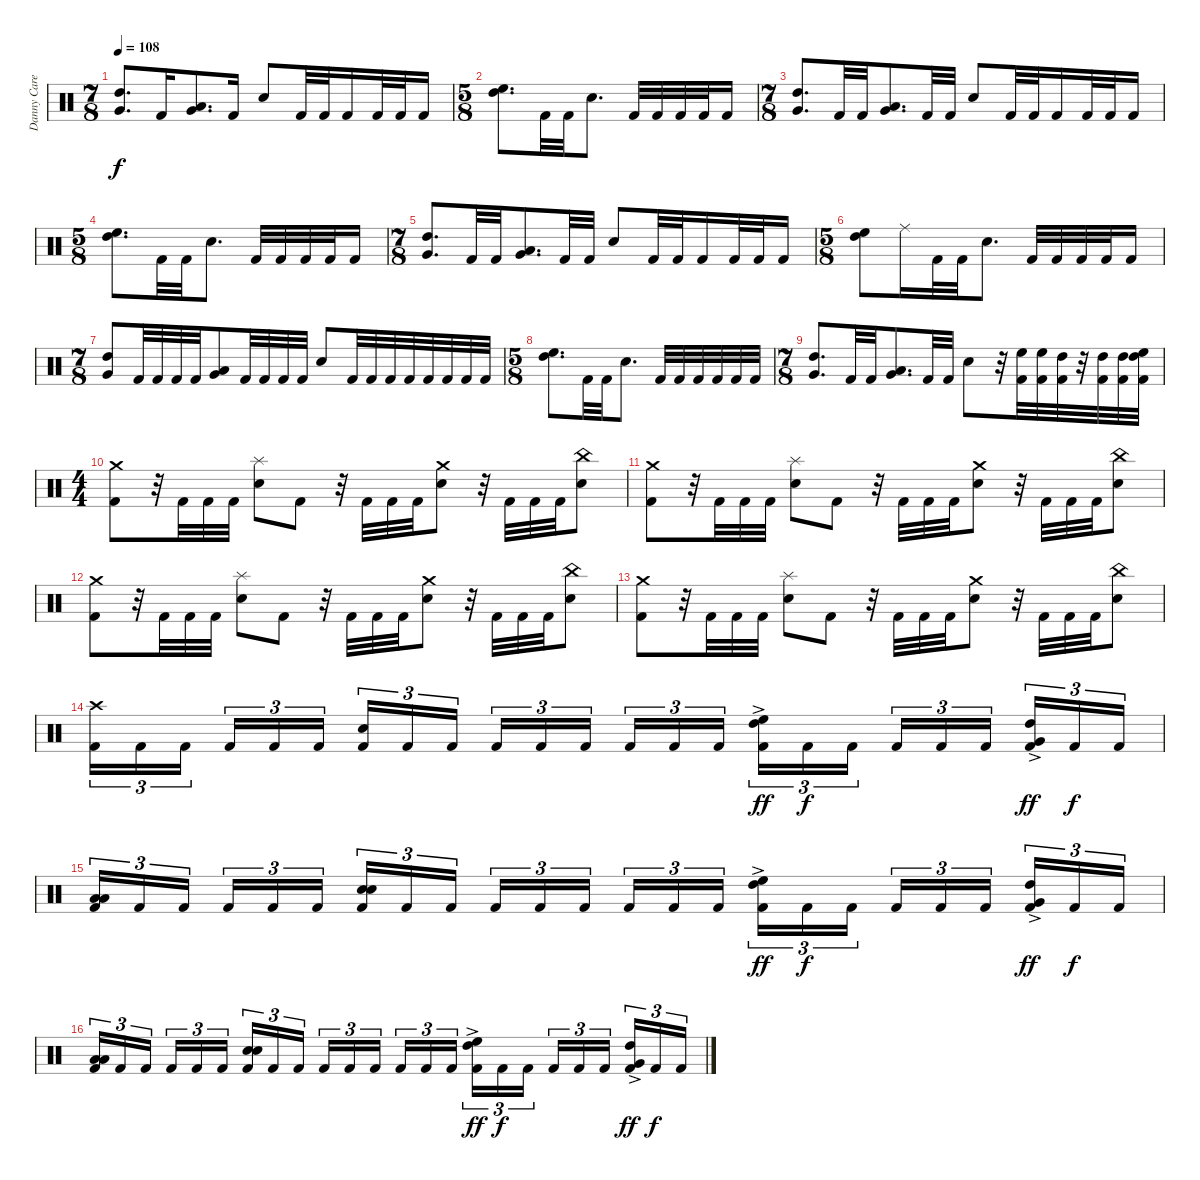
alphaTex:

\track ("Danny Carey" "Danny Care") {instrument percussion}
\staff {score}
\articulation defaults
\ts (7 8)
\tempo 108
\clef neutral
\ks c
("High Tom (hit)" "Very Low Tom (hit)").8{d dy f} "Kick (hit) 2".16 ("Very Low Tom (hit)" "Low Floor Tom (hit)").8{d} "Kick (hit) 2".16 "Electric Snare (hit)".8 "Kick (hit) 2".32 "Kick (hit) 2".32 "Kick (hit) 2".16 "Kick (hit) 2".32 "Kick (hit) 2".32 "Kick (hit) 2".16 |
\ts (5 8)
("High Floor Tom (hit)" "High Tom (hit)").8{d} "Kick (hit) 2".32 "Kick (hit) 2".32 "Electric Snare (hit)".8{d} "Kick (hit) 2".32 "Kick (hit) 2".32 "Kick (hit) 2".32 "Kick (hit) 2".32 "Kick (hit) 2".16 |
\ts (7 8)
("High Tom (hit)" "Very Low Tom (hit)").8{d} "Kick (hit) 2".32 "Kick (hit) 2".32 ("Very Low Tom (hit)" "Low Floor Tom (hit)").8{d} "Kick (hit) 2".32 "Kick (hit) 2".32 "Electric Snare (hit)".8 "Kick (hit) 2".32 "Kick (hit) 2".32 "Kick (hit) 2".16 "Kick (hit) 2".32 "Kick (hit) 2".32 "Kick (hit) 2".16 |
\ts (5 8)
("High Floor Tom (hit)" "High Tom (hit)").8{d} "Kick (hit) 2".32 "Kick (hit) 2".32 "Electric Snare (hit)".8{d} "Kick (hit) 2".32 "Kick (hit) 2".32 "Kick (hit) 2".32 "Kick (hit) 2".32 "Kick (hit) 2".16 |
\ts (7 8)
("High Tom (hit)" "Very Low Tom (hit)").8{d} "Kick (hit) 2".32 "Kick (hit) 2".32 ("Very Low Tom (hit)" "Low Floor Tom (hit)").8{d} "Kick (hit) 2".32 "Kick (hit) 2".32 "Electric Snare (hit)".8 "Kick (hit) 2".32 "Kick (hit) 2".32 "Kick (hit) 2".16 "Kick (hit) 2".32 "Kick (hit) 2".32 "Kick (hit) 2".16 |
\ts (5 8)
("High Floor Tom (hit)" "High Tom (hit)").8 "Ride (middle)".16 "Kick (hit) 2".32 "Kick (hit) 2".32 "Electric Snare (hit)".8{d} "Kick (hit) 2".32 "Kick (hit) 2".32 "Kick (hit) 2".32 "Kick (hit) 2".32 "Kick (hit) 2".16 |
\ts (7 8)
("High Tom (hit)" "Very Low Tom (hit)").8 "Kick (hit) 2".32 "Kick (hit) 2".32 "Kick (hit) 2".32 "Kick (hit) 2".32 ("Very Low Tom (hit)" "Low Floor Tom (hit)").8 "Kick (hit) 2".32 "Kick (hit) 2".32 "Kick (hit) 2".32 "Kick (hit) 2".32 "Electric Snare (hit)".8 "Kick (hit) 2".32 "Kick (hit) 2".32 "Kick (hit) 2".32 "Kick (hit) 2".32 "Kick (hit) 2".32 "Kick (hit) 2".32 "Kick (hit) 2".32 "Kick (hit) 2".32 |
\ts (5 8)
("High Floor Tom (hit)" "High Tom (hit)").8{d} "Kick (hit) 2".32 "Kick (hit) 2".32 "Electric Snare (hit)".8{d} "Kick (hit) 2".32 "Kick (hit) 2".32 "Kick (hit) 2".32 "Kick (hit) 2".32 "Kick (hit) 2".32 "Kick (hit) 2".32 |
\ts (7 8)
("High Tom (hit)" "Very Low Tom (hit)").8{d} "Kick (hit) 2".32 "Kick (hit) 2".32 ("Very Low Tom (hit)" "Low Floor Tom (hit)").8{d} "Kick (hit) 2".32 "Kick (hit) 2".32 "Electric Snare (hit)".8 r.32 ("High Floor Tom (hit)" "Kick (hit) 2").32 ("High Floor Tom (hit)" "Kick (hit) 2").32 ("High Tom (hit)" "Kick (hit) 2").32 r.32 ("High Tom (hit)" "Kick (hit) 2").32 ("High Tom (hit)" "Kick (hit) 2").32 ("High Floor Tom (hit)" "High Tom (hit)" "Kick (hit) 2").32 |
\ts (4 4)
("Crash medium (hit)" "Kick (hit) 2").8 r.32 "Kick (hit) 2".32 "Kick (hit) 2".32 "Kick (hit) 2".32 ("Splash (hit)" "Electric Snare (hit)").8 "Kick (hit) 2".8 r.32 "Kick (hit) 2".32 "Kick (hit) 2".32 "Kick (hit) 2".32 ("Crash medium (hit)" "Electric Snare (hit)").8 r.32 "Kick (hit) 2".32 "Kick (hit) 2".32 "Kick (hit) 2".32 ("China (hit)" "Electric Snare (hit)").8 |
("Crash medium (hit)" "Kick (hit) 2").8 r.32 "Kick (hit) 2".32 "Kick (hit) 2".32 "Kick (hit) 2".32 ("Splash (hit)" "Electric Snare (hit)").8 "Kick (hit) 2".8 r.32 "Kick (hit) 2".32 "Kick (hit) 2".32 "Kick (hit) 2".32 ("Crash medium (hit)" "Electric Snare (hit)").8 r.32 "Kick (hit) 2".32 "Kick (hit) 2".32 "Kick (hit) 2".32 ("China (hit)" "Electric Snare (hit)").8 |
("Crash medium (hit)" "Kick (hit) 2").8 r.32 "Kick (hit) 2".32 "Kick (hit) 2".32 "Kick (hit) 2".32 ("Splash (hit)" "Electric Snare (hit)").8 "Kick (hit) 2".8 r.32 "Kick (hit) 2".32 "Kick (hit) 2".32 "Kick (hit) 2".32 ("Crash medium (hit)" "Electric Snare (hit)").8 r.32 "Kick (hit) 2".32 "Kick (hit) 2".32 "Kick (hit) 2".32 ("China (hit)" "Electric Snare (hit)").8 |
("Crash medium (hit)" "Kick (hit) 2").8 r.32 "Kick (hit) 2".32 "Kick (hit) 2".32 "Kick (hit) 2".32 ("Splash (hit)" "Electric Snare (hit)").8 "Kick (hit) 2".8 r.32 "Kick (hit) 2".32 "Kick (hit) 2".32 "Kick (hit) 2".32 ("Crash medium (hit)" "Electric Snare (hit)").8 r.32 "Kick (hit) 2".32 "Kick (hit) 2".32 "Kick (hit) 2".32 ("China (hit)" "Electric Snare (hit)").8 |
("Crash high (hit)" "Kick (hit) 2").16{tu (3 2)} "Kick (hit) 2".16{tu (3 2)} "Kick (hit) 2".16{tu (3 2) beam splitsecondary} "Kick (hit) 2".16{tu (3 2)} "Kick (hit) 2".16{tu (3 2)} "Kick (hit) 2".16{tu (3 2)} ("Electric Snare (hit)" "Kick (hit) 2").16{tu (3 2)} "Kick (hit) 2".16{tu (3 2)} "Kick (hit) 2".16{tu (3 2) beam splitsecondary} "Kick (hit) 2".16{tu (3 2)} "Kick (hit) 2".16{tu (3 2)} "Kick (hit) 2".16{tu (3 2)} "Kick (hit) 2".16{tu (3 2)} "Kick (hit) 2".16{tu (3 2)} "Kick (hit) 2".16{tu (3 2) beam splitsecondary} ("High Floor Tom (hit)"{ac} "High Tom (hit)"{ac} "Kick (hit) 2").16{tu (3 2) dy ff} "Kick (hit) 2".16{tu (3 2) dy f} "Kick (hit) 2".16{tu (3 2)} "Kick (hit) 2".16{tu (3 2)} "Kick (hit) 2".16{tu (3 2)} "Kick (hit) 2".16{tu (3 2) beam splitsecondary} ("High Tom (hit)"{ac} "Very Low Tom (hit)"{ac} "Kick (hit) 2").16{tu (3 2) dy ff} "Kick (hit) 2".16{tu (3 2) dy f} "Kick (hit) 2".16{tu (3 2)} |
("Low Floor Tom (hit)" "Low Floor Tom (hit)" "Kick (hit) 2").16{tu (3 2)} "Kick (hit) 2".16{tu (3 2)} "Kick (hit) 2".16{tu (3 2) beam splitsecondary} "Kick (hit) 2".16{tu (3 2)} "Kick (hit) 2".16{tu (3 2)} "Kick (hit) 2".16{tu (3 2)} ("Electric Snare (hit)" "Electric Snare (hit)" "Kick (hit) 2").16{tu (3 2)} "Kick (hit) 2".16{tu (3 2)} "Kick (hit) 2".16{tu (3 2) beam splitsecondary} "Kick (hit) 2".16{tu (3 2)} "Kick (hit) 2".16{tu (3 2)} "Kick (hit) 2".16{tu (3 2)} "Kick (hit) 2".16{tu (3 2)} "Kick (hit) 2".16{tu (3 2)} "Kick (hit) 2".16{tu (3 2) beam splitsecondary} ("High Floor Tom (hit)"{ac} "High Tom (hit)"{ac} "Kick (hit) 2").16{tu (3 2) dy ff} "Kick (hit) 2".16{tu (3 2) dy f} "Kick (hit) 2".16{tu (3 2)} "Kick (hit) 2".16{tu (3 2)} "Kick (hit) 2".16{tu (3 2)} "Kick (hit) 2".16{tu (3 2) beam splitsecondary} ("High Tom (hit)"{ac} "Very Low Tom (hit)"{ac} "Kick (hit) 2").16{tu (3 2) dy ff} "Kick (hit) 2".16{tu (3 2) dy f} "Kick (hit) 2".16{tu (3 2)} |
("Low Floor Tom (hit)" "Low Floor Tom (hit)" "Kick (hit) 2").16{tu (3 2)} "Kick (hit) 2".16{tu (3 2)} "Kick (hit) 2".16{tu (3 2) beam splitsecondary} "Kick (hit) 2".16{tu (3 2)} "Kick (hit) 2".16{tu (3 2)} "Kick (hit) 2".16{tu (3 2)} ("Electric Snare (hit)" "Electric Snare (hit)" "Kick (hit) 2").16{tu (3 2)} "Kick (hit) 2".16{tu (3 2)} "Kick (hit) 2".16{tu (3 2) beam splitsecondary} "Kick (hit) 2".16{tu (3 2)} "Kick (hit) 2".16{tu (3 2)} "Kick (hit) 2".16{tu (3 2)} "Kick (hit) 2".16{tu (3 2)} "Kick (hit) 2".16{tu (3 2)} "Kick (hit) 2".16{tu (3 2) beam splitsecondary} ("High Floor Tom (hit)"{ac} "High Tom (hit)"{ac} "Kick (hit) 2").16{tu (3 2) dy ff} "Kick (hit) 2".16{tu (3 2) dy f} "Kick (hit) 2".16{tu (3 2)} "Kick (hit) 2".16{tu (3 2)} "Kick (hit) 2".16{tu (3 2)} "Kick (hit) 2".16{tu (3 2) beam splitsecondary} ("High Tom (hit)"{ac} "Very Low Tom (hit)"{ac} "Kick (hit) 2").16{tu (3 2) dy ff} "Kick (hit) 2".16{tu (3 2) dy f} "Kick (hit) 2".16{tu (3 2)}
